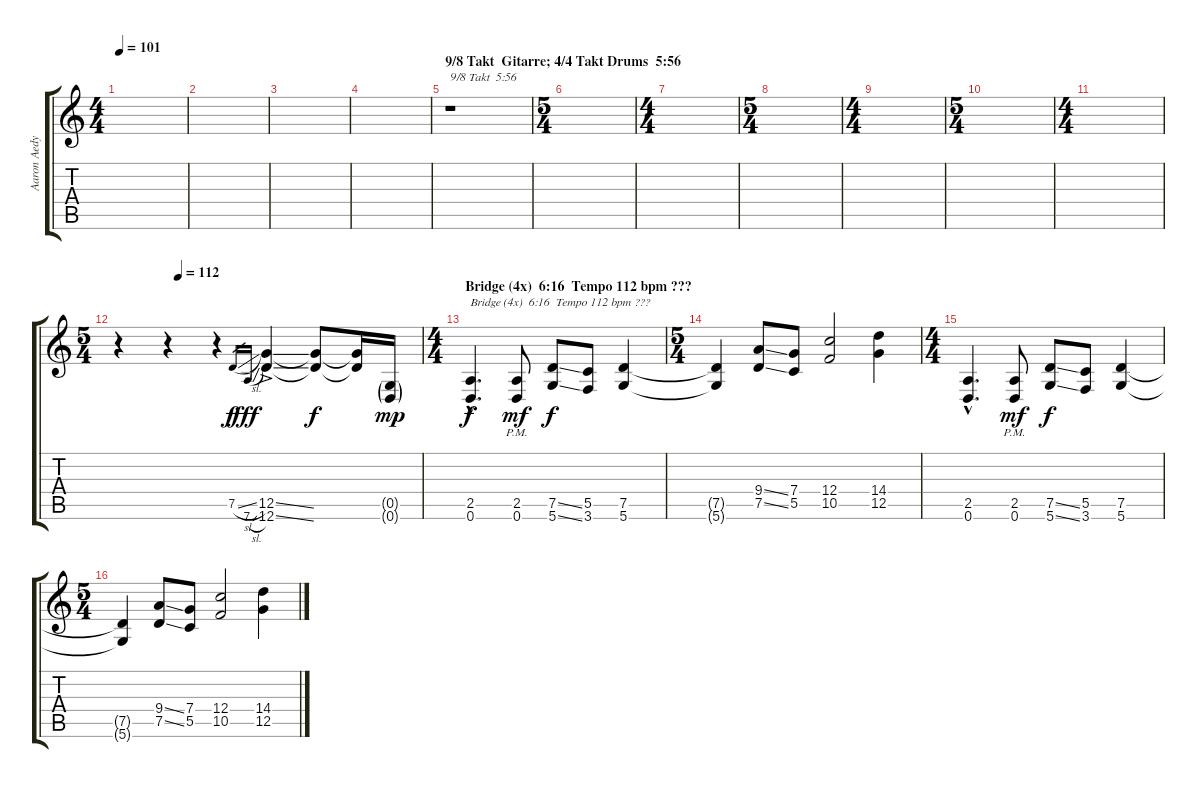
\track ("Aaron Aedy" "Aaron Aedy") {instrument overdrivenguitar}
\staff {score tabs}
\tuning (D4 A3 F3 C3 G2 D2) {hide}
\ts (4 4)
\tempo 101
\clef g2
\ks c
|
|
|
|
\section ("" "9/8 Takt  Gitarre; 4/4 Takt Drums  5:56")
r.1{txt "9/8 Takt  5:56"} |
\ts (5 4)
|
\ts (4 4)
|
\ts (5 4)
|
\ts (4 4)
|
\ts (5 4)
|
\ts (4 4)
|
\ts (5 4)
\tempo (112 0.2)
r.4 r.4 r.4 7.5{sl}.16{gr} 7.6{sl}.16{gr dy fff} (12.5{ss} 12.6{ss ac}).4 (12.5{t} 12.6{t}).8{dy f} (12.5{t} 12.6{t}).16 (0.5{g} 0.6{g}).16{dy mp} |
\ts (4 4)
\section ("" "Bridge (4x)  6:16  Tempo 112 bpm ???")
(2.5{hac} 0.6{hac}).4{d txt "Bridge (4x)  6:16  Tempo 112 bpm ???" dy f} (2.5{pm} 0.6{pm}).8{dy mf} (7.5{ss} 5.6{ss}).8{dy f} (5.5 3.6).8 (7.5 5.6).4 |
\ts (5 4)
(7.5{t} 5.6{t}).4 (9.4{ss} 7.5{ss}).8 (7.4 5.5).8 (12.4 10.5).2 (14.4 12.5).4 |
\ts (4 4)
(2.5{hac} 0.6{hac}).4{d} (2.5{pm} 0.6{pm}).8{dy mf} (7.5{ss} 5.6{ss}).8{dy f} (5.5 3.6).8 (7.5 5.6).4 |
\ts (5 4)
(7.5{t} 5.6{t}).4 (9.4{ss} 7.5{ss}).8 (7.4 5.5).8 (12.4 10.5).2 (14.4 12.5).4
